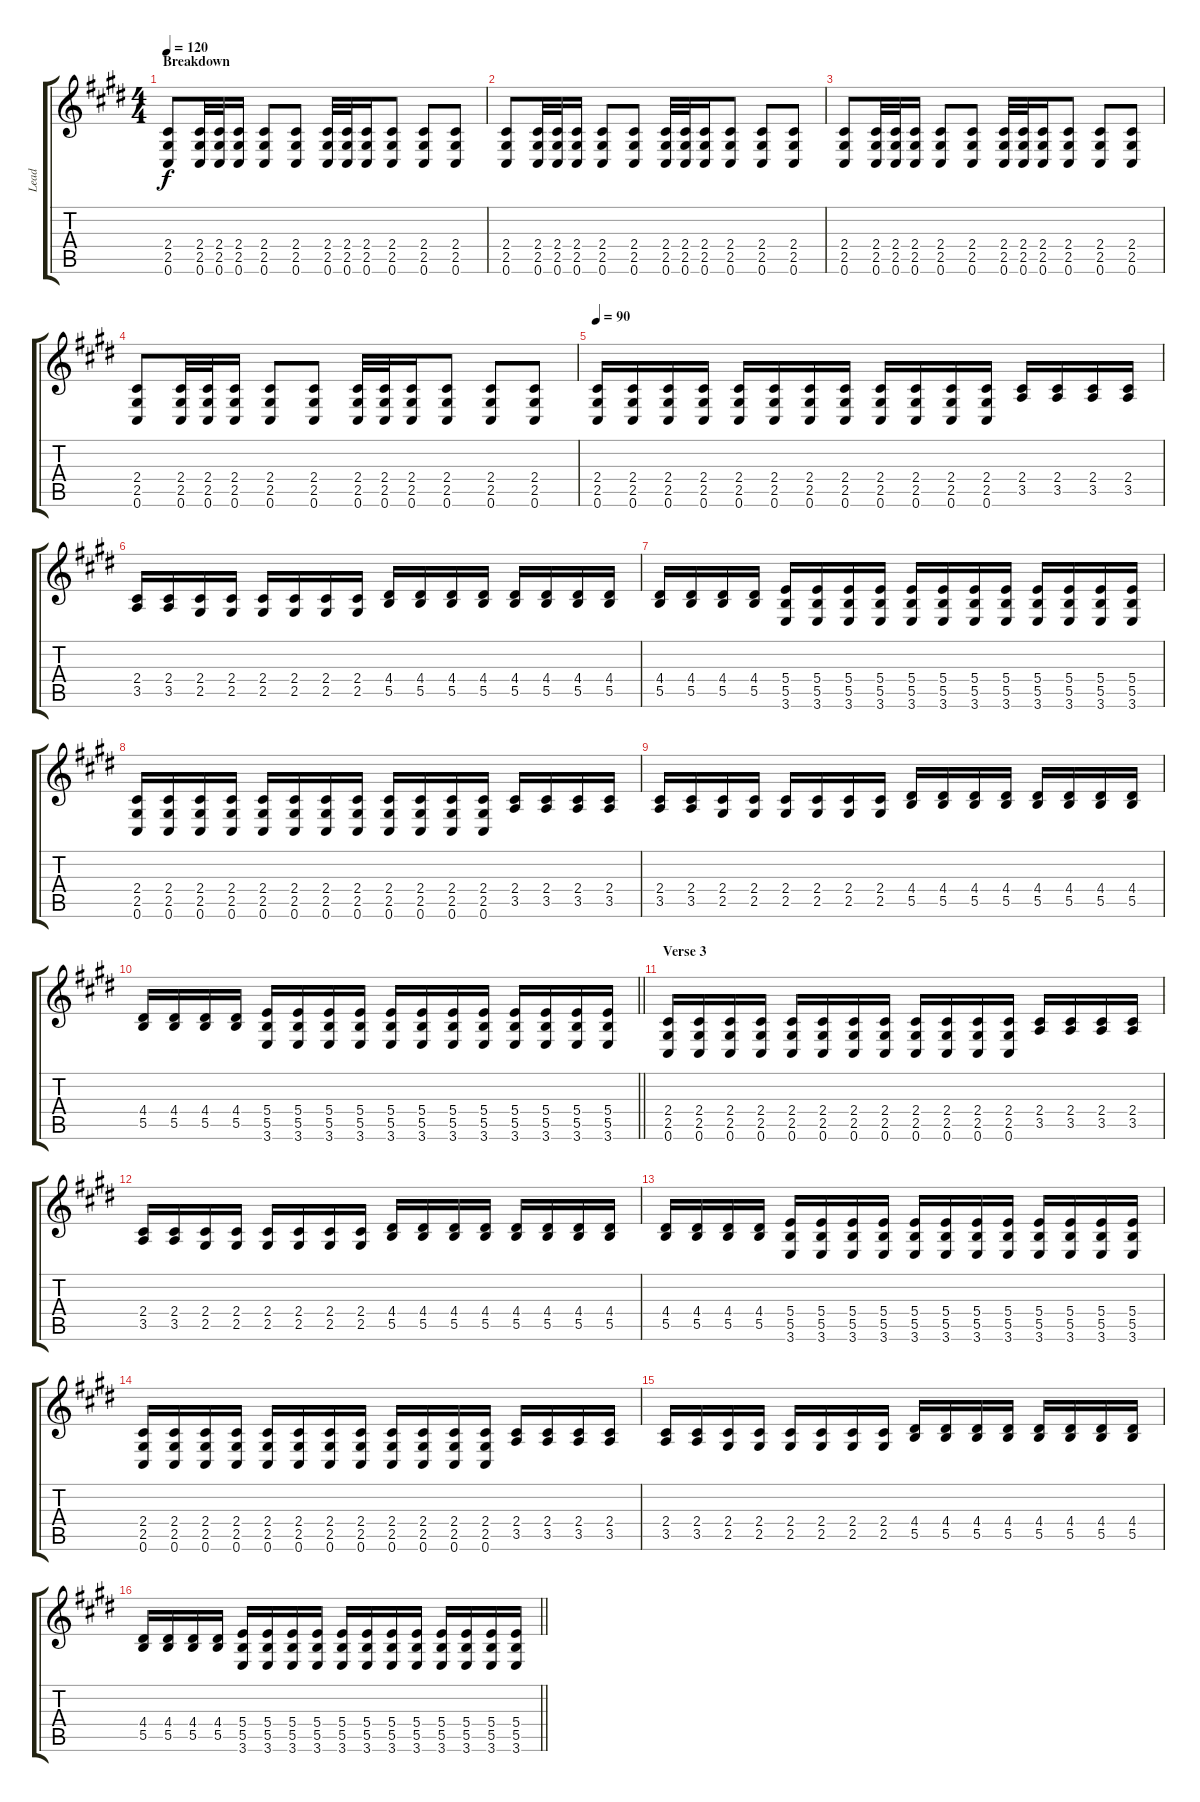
\track ("Lead" "Lead") {instrument overdrivenguitar}
\staff {score tabs}
\tuning (Db4 Ab3 E3 B2 Gb2 Db2) {hide}
\ts (4 4)
\section ("" "Breakdown")
\tempo 120
\clef g2
\ks c#minor
(2.4 2.5 0.6).8{dy f} (2.4 2.5 0.6).32 (2.4 2.5 0.6).32 (2.4 2.5 0.6).16 (2.4 2.5 0.6).8 (2.4 2.5 0.6).8 (2.4 2.5 0.6).32 (2.4 2.5 0.6).32 (2.4 2.5 0.6).16 (2.4 2.5 0.6).8 (2.4 2.5 0.6).8 (2.4 2.5 0.6).8 |
(2.4 2.5 0.6).8 (2.4 2.5 0.6).32 (2.4 2.5 0.6).32 (2.4 2.5 0.6).16 (2.4 2.5 0.6).8 (2.4 2.5 0.6).8 (2.4 2.5 0.6).32 (2.4 2.5 0.6).32 (2.4 2.5 0.6).16 (2.4 2.5 0.6).8 (2.4 2.5 0.6).8 (2.4 2.5 0.6).8 |
(2.4 2.5 0.6).8 (2.4 2.5 0.6).32 (2.4 2.5 0.6).32 (2.4 2.5 0.6).16 (2.4 2.5 0.6).8 (2.4 2.5 0.6).8 (2.4 2.5 0.6).32 (2.4 2.5 0.6).32 (2.4 2.5 0.6).16 (2.4 2.5 0.6).8 (2.4 2.5 0.6).8 (2.4 2.5 0.6).8 |
(2.4 2.5 0.6).8 (2.4 2.5 0.6).32 (2.4 2.5 0.6).32 (2.4 2.5 0.6).16 (2.4 2.5 0.6).8 (2.4 2.5 0.6).8 (2.4 2.5 0.6).32 (2.4 2.5 0.6).32 (2.4 2.5 0.6).16 (2.4 2.5 0.6).8 (2.4 2.5 0.6).8 (2.4 2.5 0.6).8 |
\tempo 90
(2.4 2.5 0.6).16 (2.4 2.5 0.6).16 (2.4 2.5 0.6).16 (2.4 2.5 0.6).16 (2.4 2.5 0.6).16 (2.4 2.5 0.6).16 (2.4 2.5 0.6).16 (2.4 2.5 0.6).16 (2.4 2.5 0.6).16 (2.4 2.5 0.6).16 (2.4 2.5 0.6).16 (2.4 2.5 0.6).16 (2.4 3.5).16 (2.4 3.5).16 (2.4 3.5).16 (2.4 3.5).16 |
(2.4 3.5).16 (2.4 3.5).16 (2.4 2.5).16 (2.4 2.5).16 (2.4 2.5).16 (2.4 2.5).16 (2.4 2.5).16 (2.4 2.5).16 (4.4 5.5).16 (4.4 5.5).16 (4.4 5.5).16 (4.4 5.5).16 (4.4 5.5).16 (4.4 5.5).16 (4.4 5.5).16 (4.4 5.5).16 |
(4.4 5.5).16 (4.4 5.5).16 (4.4 5.5).16 (4.4 5.5).16 (5.4 5.5 3.6).16 (5.4 5.5 3.6).16 (5.4 5.5 3.6).16 (5.4 5.5 3.6).16 (5.4 5.5 3.6).16 (5.4 5.5 3.6).16 (5.4 5.5 3.6).16 (5.4 5.5 3.6).16 (5.4 5.5 3.6).16 (5.4 5.5 3.6).16 (5.4 5.5 3.6).16 (5.4 5.5 3.6).16 |
(2.4 2.5 0.6).16 (2.4 2.5 0.6).16 (2.4 2.5 0.6).16 (2.4 2.5 0.6).16 (2.4 2.5 0.6).16 (2.4 2.5 0.6).16 (2.4 2.5 0.6).16 (2.4 2.5 0.6).16 (2.4 2.5 0.6).16 (2.4 2.5 0.6).16 (2.4 2.5 0.6).16 (2.4 2.5 0.6).16 (2.4 3.5).16 (2.4 3.5).16 (2.4 3.5).16 (2.4 3.5).16 |
(2.4 3.5).16 (2.4 3.5).16 (2.4 2.5).16 (2.4 2.5).16 (2.4 2.5).16 (2.4 2.5).16 (2.4 2.5).16 (2.4 2.5).16 (4.4 5.5).16 (4.4 5.5).16 (4.4 5.5).16 (4.4 5.5).16 (4.4 5.5).16 (4.4 5.5).16 (4.4 5.5).16 (4.4 5.5).16 |
\barLineRight lightlight
(4.4 5.5).16 (4.4 5.5).16 (4.4 5.5).16 (4.4 5.5).16 (5.4 5.5 3.6).16 (5.4 5.5 3.6).16 (5.4 5.5 3.6).16 (5.4 5.5 3.6).16 (5.4 5.5 3.6).16 (5.4 5.5 3.6).16 (5.4 5.5 3.6).16 (5.4 5.5 3.6).16 (5.4 5.5 3.6).16 (5.4 5.5 3.6).16 (5.4 5.5 3.6).16 (5.4 5.5 3.6).16 |
\section ("" "Verse 3")
(2.4 2.5 0.6).16 (2.4 2.5 0.6).16 (2.4 2.5 0.6).16 (2.4 2.5 0.6).16 (2.4 2.5 0.6).16 (2.4 2.5 0.6).16 (2.4 2.5 0.6).16 (2.4 2.5 0.6).16 (2.4 2.5 0.6).16 (2.4 2.5 0.6).16 (2.4 2.5 0.6).16 (2.4 2.5 0.6).16 (2.4 3.5).16 (2.4 3.5).16 (2.4 3.5).16 (2.4 3.5).16 |
(2.4 3.5).16 (2.4 3.5).16 (2.4 2.5).16 (2.4 2.5).16 (2.4 2.5).16 (2.4 2.5).16 (2.4 2.5).16 (2.4 2.5).16 (4.4 5.5).16 (4.4 5.5).16 (4.4 5.5).16 (4.4 5.5).16 (4.4 5.5).16 (4.4 5.5).16 (4.4 5.5).16 (4.4 5.5).16 |
(4.4 5.5).16 (4.4 5.5).16 (4.4 5.5).16 (4.4 5.5).16 (5.4 5.5 3.6).16 (5.4 5.5 3.6).16 (5.4 5.5 3.6).16 (5.4 5.5 3.6).16 (5.4 5.5 3.6).16 (5.4 5.5 3.6).16 (5.4 5.5 3.6).16 (5.4 5.5 3.6).16 (5.4 5.5 3.6).16 (5.4 5.5 3.6).16 (5.4 5.5 3.6).16 (5.4 5.5 3.6).16 |
(2.4 2.5 0.6).16 (2.4 2.5 0.6).16 (2.4 2.5 0.6).16 (2.4 2.5 0.6).16 (2.4 2.5 0.6).16 (2.4 2.5 0.6).16 (2.4 2.5 0.6).16 (2.4 2.5 0.6).16 (2.4 2.5 0.6).16 (2.4 2.5 0.6).16 (2.4 2.5 0.6).16 (2.4 2.5 0.6).16 (2.4 3.5).16 (2.4 3.5).16 (2.4 3.5).16 (2.4 3.5).16 |
(2.4 3.5).16 (2.4 3.5).16 (2.4 2.5).16 (2.4 2.5).16 (2.4 2.5).16 (2.4 2.5).16 (2.4 2.5).16 (2.4 2.5).16 (4.4 5.5).16 (4.4 5.5).16 (4.4 5.5).16 (4.4 5.5).16 (4.4 5.5).16 (4.4 5.5).16 (4.4 5.5).16 (4.4 5.5).16 |
\barLineRight lightlight
(4.4 5.5).16 (4.4 5.5).16 (4.4 5.5).16 (4.4 5.5).16 (5.4 5.5 3.6).16 (5.4 5.5 3.6).16 (5.4 5.5 3.6).16 (5.4 5.5 3.6).16 (5.4 5.5 3.6).16 (5.4 5.5 3.6).16 (5.4 5.5 3.6).16 (5.4 5.5 3.6).16 (5.4 5.5 3.6).16 (5.4 5.5 3.6).16 (5.4 5.5 3.6).16 (5.4 5.5 3.6).16
